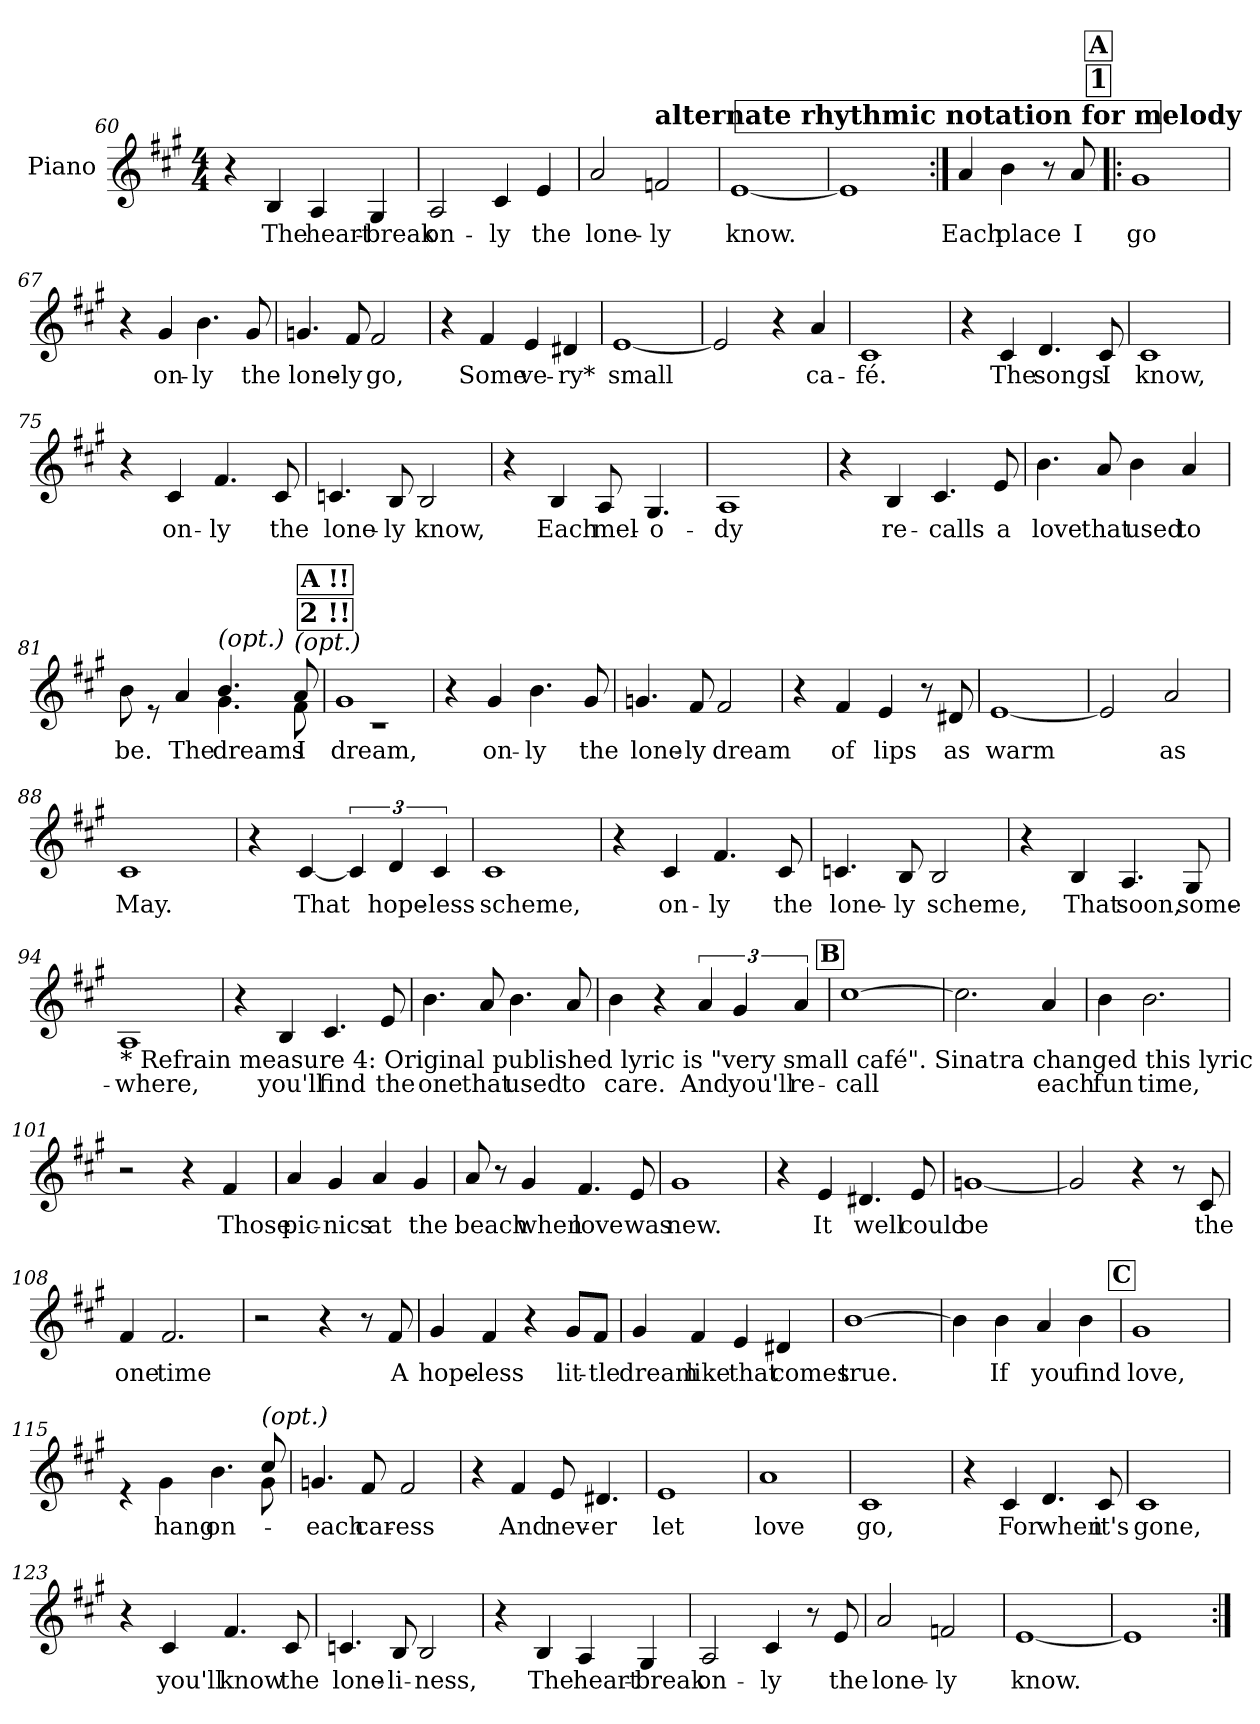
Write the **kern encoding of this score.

**kern	**text
*part1	*part1
*staff1	*staff1
*I"Piano	*
*I'Pno.	*
*clefG2	*
*k[f#c#g#]	*
*M4/4	*
=60	=60
4r	.
!	!LO:LY:b
4B/	The
!	!LO:LY:b
4A/	heart-
!	!LO:LY:b
4G#/	-break
!!LO:LB:g=z
=61	=61
!	!LO:LY:b
2A/	on-
!	!LO:LY:b
4c#/	-ly
!	!LO:LY:b
4e/	the
=62	=62
!	!LO:LY:b
2a/	lone-
!	!LO:LY:b
2fn/	-ly
=63	=63
!	!LO:LY:b
[1e	know.
=64	=64
1e]	.
!!LO:PB:g=z
!!LO:REH:place=s1:a:i:t=alternate rhythmic notation for melody
=65:|!	=65:|!
!	!LO:LY:b
4a/	Each
!	!LO:LY:b
4b\	place
8r	.
!	!LO:LY:b
8a/	I
!!LO:REH:place=s1:a:t=1
!!LO:REH:place=s1:a:fs=14:t=A
=66!|:	=66!|:
!	!LO:LY:b
1g#	go
=67	=67
4r	.
!	!LO:LY:b
4g#/	on-
!	!LO:LY:b
4.b\	-ly
!	!LO:LY:b
8g#/	the
=68	=68
!	!LO:LY:b
4.gn/	lone-
!	!LO:LY:b
8f#/	-ly
!	!LO:LY:b
2f#/	go,
=69	=69
4r	.
!	!LO:LY:b
4f#/	Some
!	!LO:LY:b
4e/	ve-
!	!LO:LY:b
4d#X/	-ry*
!!LO:LB:g=z
=70	=70
!	!LO:LY:b
[1e	small
=71	=71
2e/]	.
4r	.
!	!LO:LY:b
4a/	ca-
=72	=72
!	!LO:LY:b
1c#	-fé.
=73	=73
4r	.
!	!LO:LY:b
4c#/	The
!	!LO:LY:b
4.d/	songs
!	!LO:LY:b
8c#/	I
!!LO:LB:g=z
=74	=74
!	!LO:LY:b
1c#	know,
=75	=75
4r	.
!	!LO:LY:b
4c#/	on-
!	!LO:LY:b
4.f#/	-ly
!	!LO:LY:b
8c#/	the
=76	=76
!	!LO:LY:b
4.cn/	lone-
!	!LO:LY:b
8B/	-ly
!	!LO:LY:b
2B/	know,
=77	=77
4r	.
!	!LO:LY:b
4B/	Each
!	!LO:LY:b
8A/	mel-
!	!LO:LY:b
4.G#/	-o-
!!LO:LB:g=z
=78	=78
!	!LO:LY:b
1A	-dy
=79	=79
4r	.
!	!LO:LY:b
4B/	re-
!	!LO:LY:b
4.c#/	-calls
!	!LO:LY:b
8e/	a
=80	=80
!	!LO:LY:b
4.b\	love
!	!LO:LY:b
8a/	that
!	!LO:LY:b
4b\	used
!	!LO:LY:b
4a/	to
=81	=81
!	!LO:LY:b
*^	*
8b\	2ryy	be.
8re	.	.
!	!	!LO:LY:b
4a/	.	The
!LO:TX:a:i:t=(opt.)	!	!
!	!	!LO:LY:b
4.g#\	4.b!/	dreams
!LO:TX:a:i:t=(opt.)	!	!
!	!	!LO:LY:b
8f#\	8a/	I
!!LO:LB:g=z	!!
!!LO:REH:place=s1:a:t=2	!!
!!LO:REH:place=s1:a:fs=14:t=A	!!
=82	=82	=82
!	!	!LO:LY:b
1g#	1r	dream,
*v	*v	*
=83	=83
4r	.
!	!LO:LY:b
4g#/	on-
!	!LO:LY:b
4.b\	-ly
!	!LO:LY:b
8g#/	the
=84	=84
!	!LO:LY:b
4.gn/	lone-
!	!LO:LY:b
8f#/	-ly
!	!LO:LY:b
2f#/	dream
=85	=85
4r	.
!	!LO:LY:b
4f#/	of
!	!LO:LY:b
4e/	lips
8r	.
!	!LO:LY:b
8d#X/	as
!!LO:LB:g=z
=86	=86
!	!LO:LY:b
[1e	warm
=87	=87
2e/]	.
!	!LO:LY:b
2a/	as
=88	=88
!	!LO:LY:b
1c#	May.
=89	=89
4r	.
!	!LO:LY:b
[4c#/	That
6c#/]	.
!	!LO:LY:b
6d/	hope-
!	!LO:LY:b
6c#/	-less
!!LO:LB:g=z
=90	=90
!	!LO:LY:b
1c#	scheme,
=91	=91
4r	.
!	!LO:LY:b
4c#/	on-
!	!LO:LY:b
4.f#/	-ly
!	!LO:LY:b
8c#/	the
=92	=92
!	!LO:LY:b
4.cn/	lone-
!	!LO:LY:b
8B/	-ly
!	!LO:LY:b
2B/	scheme,
=93	=93
4r	.
!	!LO:LY:b
4B/	That
!	!LO:LY:b
4.A/	soon,
!	!LO:LY:b
8G#/	some-
!!LO:LB:g=z
=94	=94
!LO:TX:b:t=* Refrain measure 4&colon; Original published lyric is "very small café". Sinatra changed this lyric to "little small café" on his original recording.	!
!	!LO:LY:b
1A	-where,
=95	=95
4r	.
!	!LO:LY:b
4B/	you'll
!	!LO:LY:b
4.c#/	find
!	!LO:LY:b
8e/	the
=96	=96
!	!LO:LY:b
4.b\	one
!	!LO:LY:b
8a/	that
!	!LO:LY:b
4.b\	used
!	!LO:LY:b
8a/	to
=97	=97
!	!LO:LY:b
4b\	care.
4r	.
!	!LO:LY:b
6a/	And
!	!LO:LY:b
6g#/	you'll
!	!LO:LY:b
6a/	re-
!!LO:PB:g=z
!!LO:REH:place=s1:a:fs=14:t=B
=98	=98
!	!LO:LY:b
[1cc#	-call
=99	=99
2.cc#\]	.
!	!LO:LY:b
4a/	each
=100	=100
!	!LO:LY:b
4b\	fun
!	!LO:LY:b
2.b\	time,
=101	=101
2r	.
4r	.
!	!LO:LY:b
4f#/	Those
!!LO:LB:g=z
=102	=102
!	!LO:LY:b
4a/	pic-
!	!LO:LY:b
4g#/	-nics
!	!LO:LY:b
4a/	at
!	!LO:LY:b
4g#/	the
=103	=103
!	!LO:LY:b
8a/	beach
8r	.
!	!LO:LY:b
4g#/	when
!	!LO:LY:b
4.f#/	love
!	!LO:LY:b
8e/	was
=104	=104
!	!LO:LY:b
1g#	new.
=105	=105
4r	.
!	!LO:LY:b
4e/	It
!	!LO:LY:b
4.d#X/	well
!	!LO:LY:b
8e/	could
!!LO:LB:g=z
=106	=106
!	!LO:LY:b
[1gn	be
=107	=107
2g/]	.
4r	.
8r	.
!	!LO:LY:b
8c#/	the
=108	=108
!	!LO:LY:b
4f#/	one
!	!LO:LY:b
2.f#/	time
=109	=109
2r	.
4r	.
8r	.
!	!LO:LY:b
8f#/	A
!!LO:LB:g=z
=110	=110
!	!LO:LY:b
4g#/	hope-
!	!LO:LY:b
4f#/	-less
4r	.
!	!LO:LY:b
8g#/L	lit-
!	!LO:LY:b
8f#/J	-tle
=111	=111
!	!LO:LY:b
4g#/	dream
!	!LO:LY:b
4f#/	like
!	!LO:LY:b
4e/	that
!	!LO:LY:b
4d#X/	comes
=112	=112
!	!LO:LY:b
[1b	true.
=113	=113
4b\]	.
!	!LO:LY:b
4b\	If
!	!LO:LY:b
4a/	you
!	!LO:LY:b
4b\	find
!!LO:LB:g=z
!!LO:REH:place=s1:a:fs=14:t=C
=114	=114
!	!LO:LY:b
1g#	love,
=115	=115
*^	*
4re	2..ryy	.
!	!	!LO:LY:b
4g#\	.	hang
!	!	!LO:LY:b
4.b\	.	on-
!LO:TX:a:i:t=(opt.)	!	!
8g#\	8cc#/	.
=116	=116	=116
!	!	!LO:LY:b
*v	*v	*
4.gn/	-each
!	!LO:LY:b
8f#/	car-
!	!LO:LY:b
2f#/	-ess
=117	=117
4r	.
!	!LO:LY:b
4f#/	And
!	!LO:LY:b
8e/	nev-
!	!LO:LY:b
4.d#X/	-er
!!LO:LB:g=z
=118	=118
!	!LO:LY:b
1e	let
=119	=119
!	!LO:LY:b
1a	love
=120	=120
!	!LO:LY:b
1c#	go,
=121	=121
4r	.
!	!LO:LY:b
4c#/	For
!	!LO:LY:b
4.d/	when
!	!LO:LY:b
8c#/	it's
!!LO:LB:g=z
=122	=122
!	!LO:LY:b
1c#	gone,
=123	=123
4r	.
!	!LO:LY:b
4c#/	you'll
!	!LO:LY:b
4.f#/	know
!	!LO:LY:b
8c#/	the
=124	=124
!	!LO:LY:b
4.cn/	lone-
!	!LO:LY:b
8B/	-li-
!	!LO:LY:b
2B/	-ness,
=125	=125
4r	.
!	!LO:LY:b
4B/	The
!	!LO:LY:b
4A/	heart-
!	!LO:LY:b
4G#/	-break
!!LO:LB:g=z
=126	=126
!	!LO:LY:b
2A/	on-
!	!LO:LY:b
4c#/	-ly
8r	.
!	!LO:LY:b
8e/	the
=127	=127
!	!LO:LY:b
2a/	lone-
!	!LO:LY:b
2fn/	-ly
=128	=128
!	!LO:LY:b
[1e	know.
=129	=129
1e]	.
=:|!	=:|!
*-	*-
